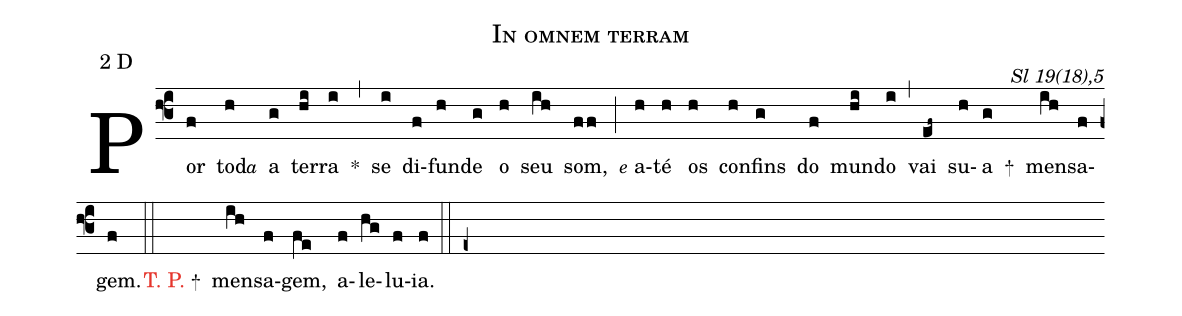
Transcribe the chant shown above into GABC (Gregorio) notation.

name: In omnem terram;
mode: 2;
mode-differentia: D;
commentary: Sl 19(18),5;
%%
(f3)

Por(f) tod<e>a</e>(h) a(g) ter(hi)ra(i) *(,) se(i) di(f)fun(h)de(g) o(h) seu(ih) som,(ff) (;) <e>e</e> a(h)té(h) os(h) con(h)fins(g) do(f) mun(hi)do(i) (,) vai(ef~) su(h)a(g) +() men(ih)sa(f)gem.(f)

(::)

<c><sc>T. P.</sc></c> +() men(ih)sa(f)gem,(fe) a(f)le(hg)lu(f)ia.(f)

(::)

(e+)
